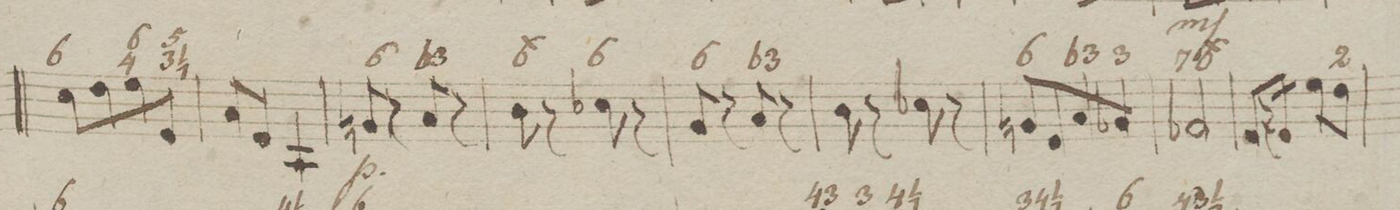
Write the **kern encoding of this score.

**kern	**fba	**dynam
*I"Organ.	*	*
*clefF4	*	*
*k[b-]	*	*
8E\L	6	.
8F\	.	.
8G\	6 4	.
8GG/J	5 n3r	.
=69	=69	=69
8C/L	.	.
8GG/J	.	.
4CC/	.	.
=70	=70	=70
8BBn/	6	p
8r	.	.
8C/	-3	.
8r	.	.
=71	=71	=71
8D\	6\	.
8r	.	.
8E-X\	6	.
8r	.	.
=72	=72	=72
8BB-/	6	.
8r	.	.
8C/	-3	.
8r	.	.
=73	=73	=73
8D\	.	.
8r	.	.
8E-X\	.	.
8r	.	.
=74	=74	=74
8BBn/L	6	.
8GG/	.	.
8C/	-3	.
8BB-X/J	3	.
=75	=75	=75
2AA-X/	7	.
.	6\	.
=76	=76	=76
8GG/L	.	.
16r	.	.
16GG/Jk	.	.
8G\L	.	.
8F\J	2	.
=77	=77	=77
*-	*-	*-
